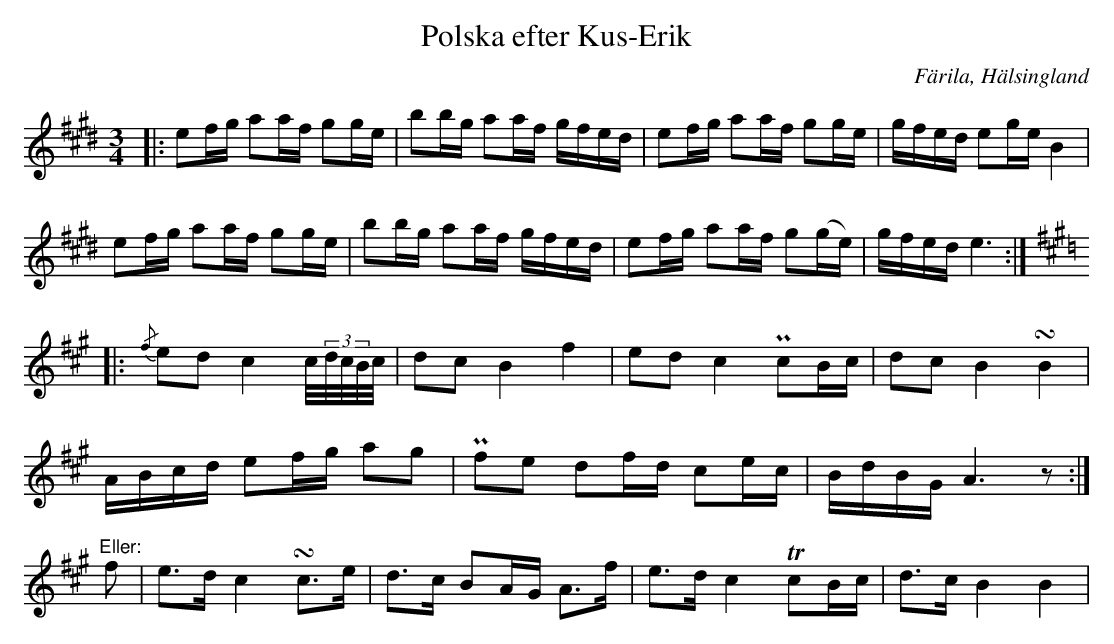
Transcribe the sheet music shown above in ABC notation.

X:1
T: Polska efter Kus-Erik
O: Färila, Hälsingland
M: 3/4
L: 1/16
K: E
|: e2fg a2af g2ge | b2bg a2af gfed | e2fg a2af g2ge | gfed e2ge B4 |
   e2fg a2af g2ge | b2bg a2af gfed | e2fg a2af g2(ge) | gfed e6 :|
K: A
             |: {/f}e2d2 c4   c/(3d/c/B/c/    | d2c2  B4   f4    | e2d2  c4 Pc2Bc  | d2c2  B4 !turn!B4 |
                ABcd     e2fg a2g2        | Pf2e2 d2fd c2ec  | BdBG  A6 z2    :|
"^Eller:" f2 |  e2>d2    c4   !turn!c2>e2 | d2>c2 B2AG A2>f2 | e2>d2 c4 Tc2Bc  | d2>c2 B4 B4       |
